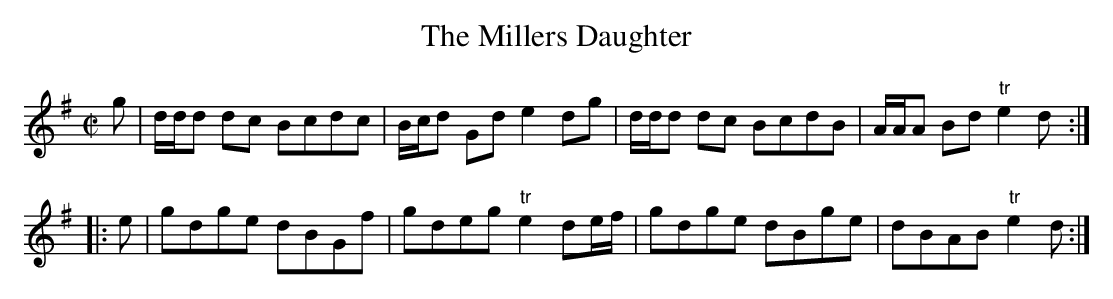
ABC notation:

X:1
T:Millers Daughter, The
M:C|
K:Dmix
g|\
d/d/d dc Bcdc| B/c/d Gd e2dg|\
d/d/d dc BcdB| A/A/A Bd "tr"e2 d::
e|\
gdge dBGf| gdeg "tr"e2de/f/|\
gdge dBge| dBAB "tr"e2 d:|
